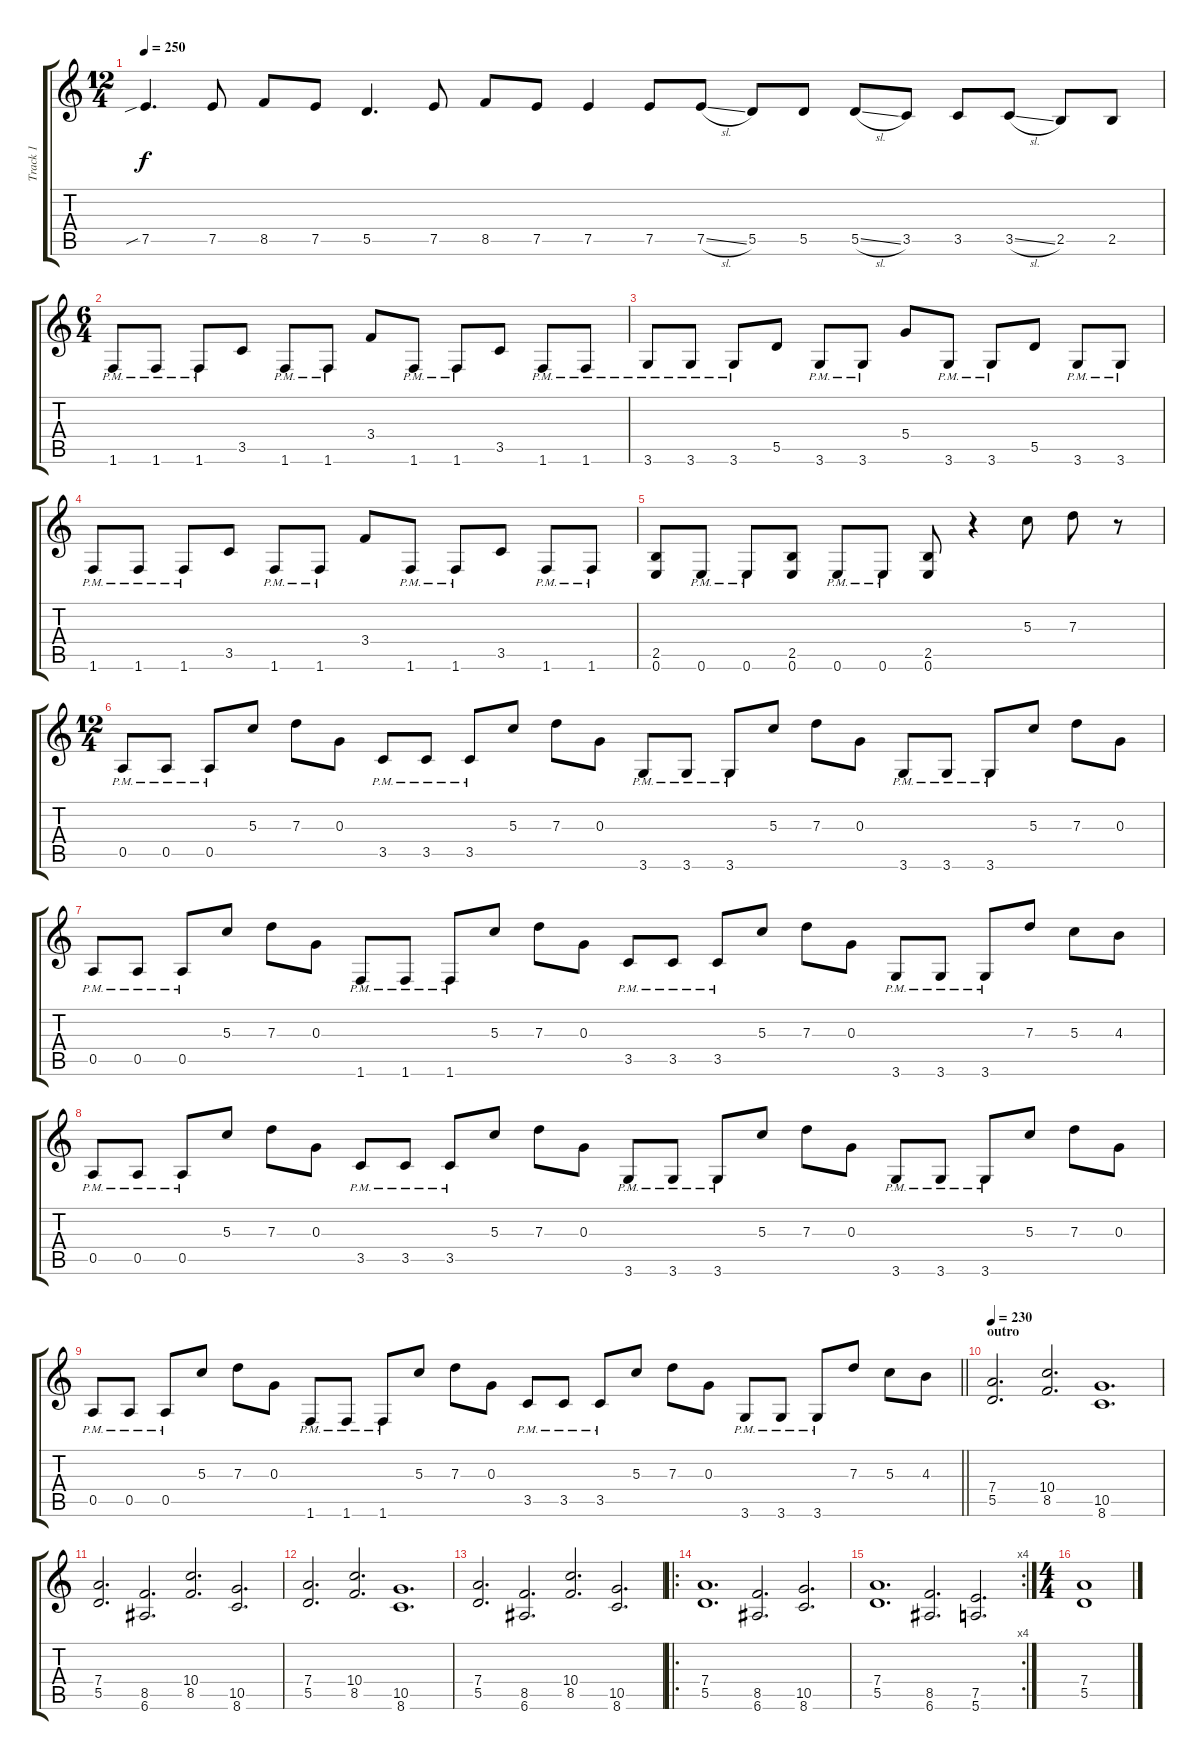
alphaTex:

\track ("Track 1" "Track 1") {instrument distortionguitar}
\staff {score tabs}
\tuning (E4 B3 G3 D3 A2 E2) {hide}
\ts (12 4)
\tempo 250
\clef g2
\ks c
7.5{sib}.4{d dy f} 7.5.8 8.5.8 7.5.8 5.5.4{d} 7.5.8 8.5.8 7.5.8 7.5.4 7.5.8 7.5{sl}.8 5.5.8 5.5.8 5.5{sl}.8 3.5.8 3.5.8 3.5{sl}.8 2.5.8 2.5.8 |
\ts (6 4)
1.6{pm}.8 1.6{pm}.8 1.6{pm}.8 3.5.8 1.6{pm}.8 1.6{pm}.8 3.4.8 1.6{pm}.8 1.6{pm}.8 3.5.8 1.6{pm}.8 1.6{pm}.8 |
3.6{pm}.8 3.6{pm}.8 3.6{pm}.8 5.5.8 3.6{pm}.8 3.6{pm}.8 5.4.8 3.6{pm}.8 3.6{pm}.8 5.5.8 3.6{pm}.8 3.6{pm}.8 |
1.6{pm}.8 1.6{pm}.8 1.6{pm}.8 3.5.8 1.6{pm}.8 1.6{pm}.8 3.4.8 1.6{pm}.8 1.6{pm}.8 3.5.8 1.6{pm}.8 1.6{pm}.8 |
(2.5 0.6).8 0.6{pm}.8 0.6{pm}.8 (2.5 0.6).8 0.6{pm}.8 0.6{pm}.8 (2.5 0.6).8 r.4 5.3.8 7.3.8 r.8 |
\ts (12 4)
0.5{pm}.8 0.5{pm}.8 0.5{pm}.8 5.3.8 7.3.8 0.3.8 3.5{pm}.8 3.5{pm}.8 3.5{pm}.8 5.3.8 7.3.8 0.3.8 3.6{pm}.8 3.6{pm}.8 3.6{pm}.8 5.3.8 7.3.8 0.3.8 3.6{pm}.8 3.6{pm}.8 3.6{pm}.8 5.3.8 7.3.8 0.3.8 |
0.5{pm}.8 0.5{pm}.8 0.5{pm}.8 5.3.8 7.3.8 0.3.8 1.6{pm}.8 1.6{pm}.8 1.6{pm}.8 5.3.8 7.3.8 0.3.8 3.5{pm}.8 3.5{pm}.8 3.5{pm}.8 5.3.8 7.3.8 0.3.8 3.6{pm}.8 3.6{pm}.8 3.6{pm}.8 7.3.8 5.3.8 4.3.8 |
0.5{pm}.8 0.5{pm}.8 0.5{pm}.8 5.3.8 7.3.8 0.3.8 3.5{pm}.8 3.5{pm}.8 3.5{pm}.8 5.3.8 7.3.8 0.3.8 3.6{pm}.8 3.6{pm}.8 3.6{pm}.8 5.3.8 7.3.8 0.3.8 3.6{pm}.8 3.6{pm}.8 3.6{pm}.8 5.3.8 7.3.8 0.3.8 |
\barLineRight lightlight
0.5{pm}.8 0.5{pm}.8 0.5{pm}.8 5.3.8 7.3.8 0.3.8 1.6{pm}.8 1.6{pm}.8 1.6{pm}.8 5.3.8 7.3.8 0.3.8 3.5{pm}.8 3.5{pm}.8 3.5{pm}.8 5.3.8 7.3.8 0.3.8 3.6{pm}.8 3.6{pm}.8 3.6{pm}.8 7.3.8 5.3.8 4.3.8 |
\section ("" "outro")
\tempo 230
(7.4 5.5).2{d} (10.4 8.5).2{d} (10.5 8.6).1{d} |
(7.4 5.5).2{d} (8.5 6.6).2{d} (10.4 8.5).2{d} (10.5 8.6).2{d} |
(7.4 5.5).2{d} (10.4 8.5).2{d} (10.5 8.6).1{d} |
(7.4 5.5).2{d} (8.5 6.6).2{d} (10.4 8.5).2{d} (10.5 8.6).2{d} |
\ro
(7.4 5.5).1{d volume 8} (8.5 6.6).2{d} (10.5 8.6).2{d} |
\rc 4
(7.4 5.5).1{d} (8.5 6.6).2{d} (7.5 5.6).2{d} |
\ts (4 4)
(7.4 5.5).1
